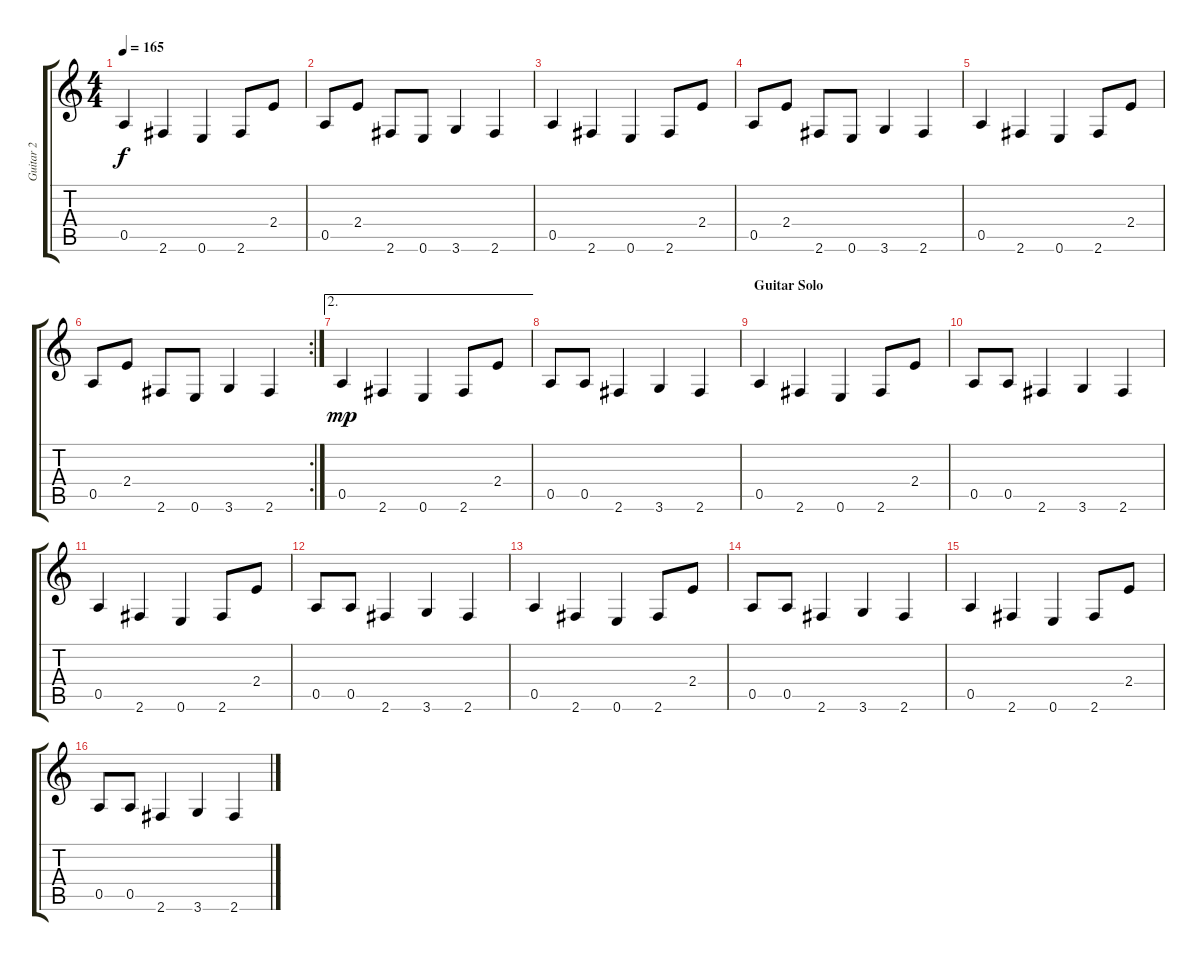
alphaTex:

\track ("Guitar 2" "Guitar 2") {instrument electricguitarclean}
\staff {score tabs}
\tuning (E4 B3 G3 D3 A2 E2) {hide}
\ts (4 4)
\tempo 165
\clef g2
\ks c
0.5.4{dy f} 2.6.4 0.6.4 2.6.8 2.4.8 |
0.5.8 2.4.8 2.6.8 0.6.8 3.6.4 2.6.4 |
0.5.4 2.6.4 0.6.4 2.6.8 2.4.8 |
0.5.8 2.4.8 2.6.8 0.6.8 3.6.4 2.6.4 |
0.5.4 2.6.4 0.6.4 2.6.8 2.4.8 |
\rc 2
0.5.8 2.4.8 2.6.8 0.6.8 3.6.4 2.6.4 |
\ae 2
0.5.4{dy mp} 2.6.4 0.6.4 2.6.8 2.4.8 |
0.5.8 0.5.8 2.6.4 3.6.4 2.6.4 |
\section ("" "Guitar Solo")
0.5.4 2.6.4 0.6.4 2.6.8 2.4.8 |
0.5.8 0.5.8 2.6.4 3.6.4 2.6.4 |
0.5.4 2.6.4 0.6.4 2.6.8 2.4.8 |
0.5.8 0.5.8 2.6.4 3.6.4 2.6.4 |
0.5.4 2.6.4 0.6.4 2.6.8 2.4.8 |
0.5.8 0.5.8 2.6.4 3.6.4 2.6.4 |
0.5.4 2.6.4 0.6.4 2.6.8 2.4.8 |
0.5.8 0.5.8 2.6.4 3.6.4 2.6.4
